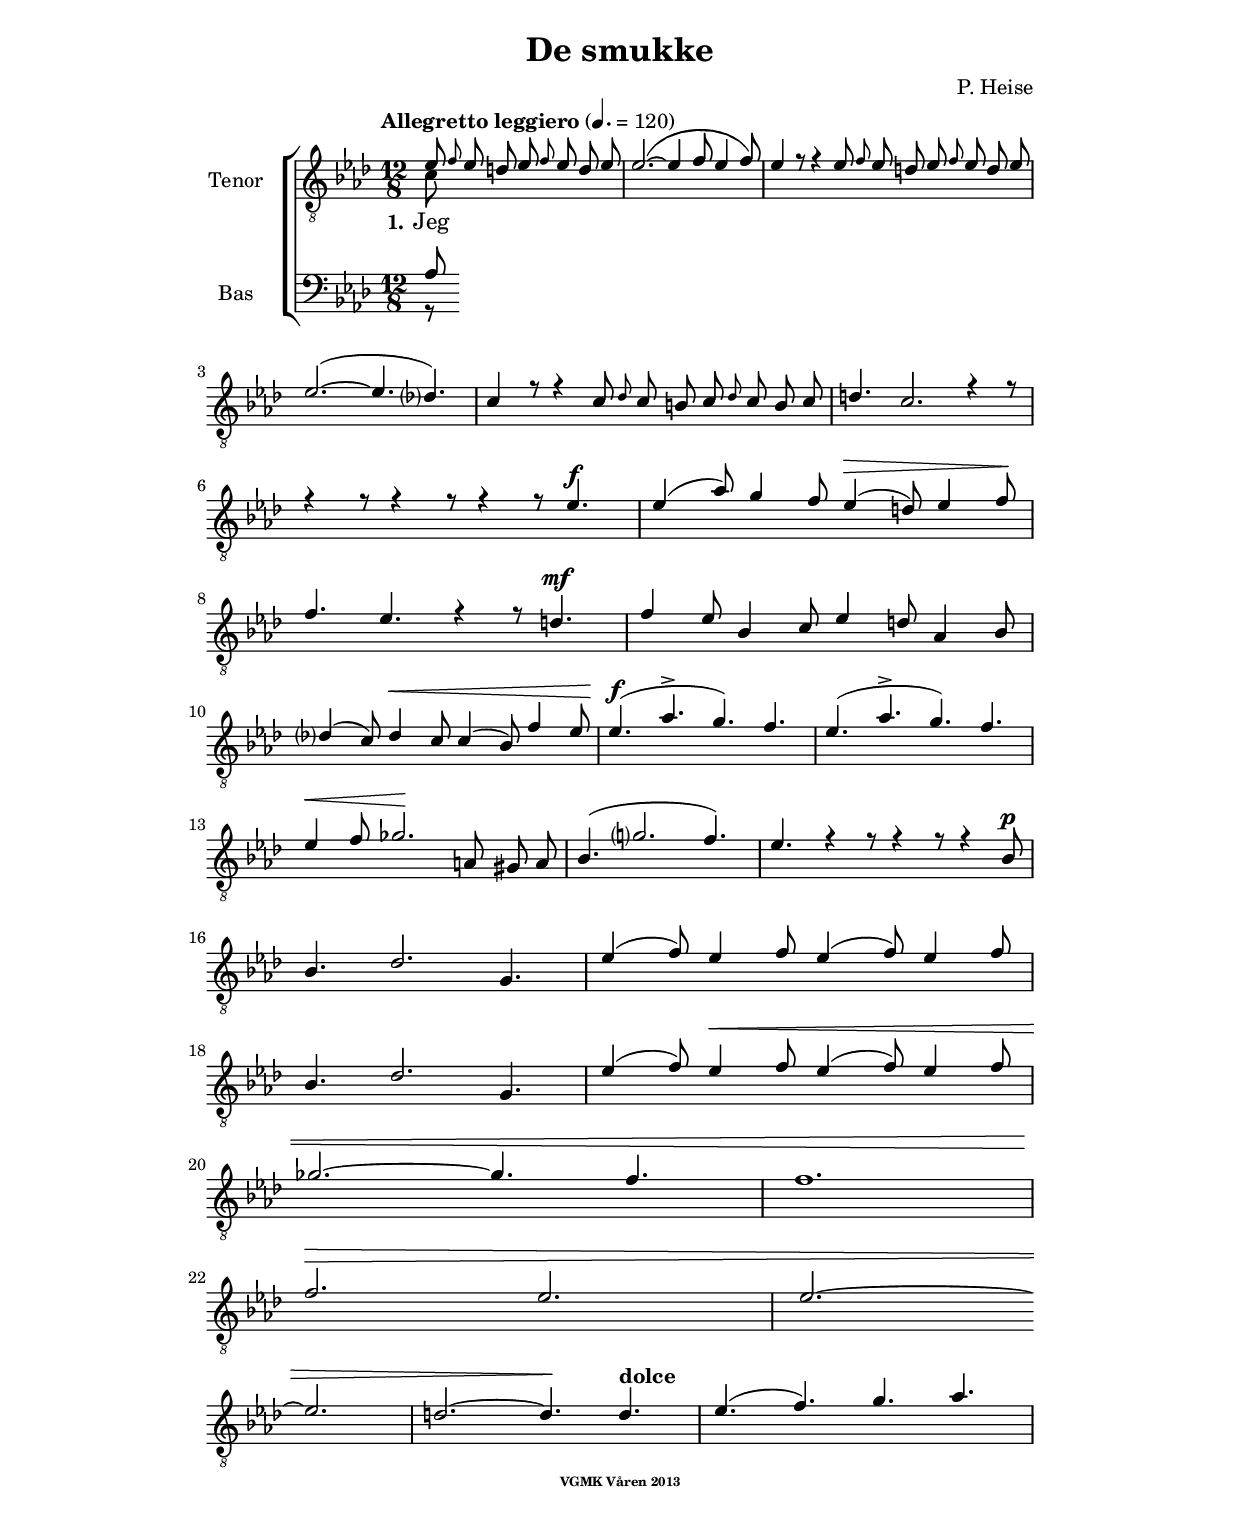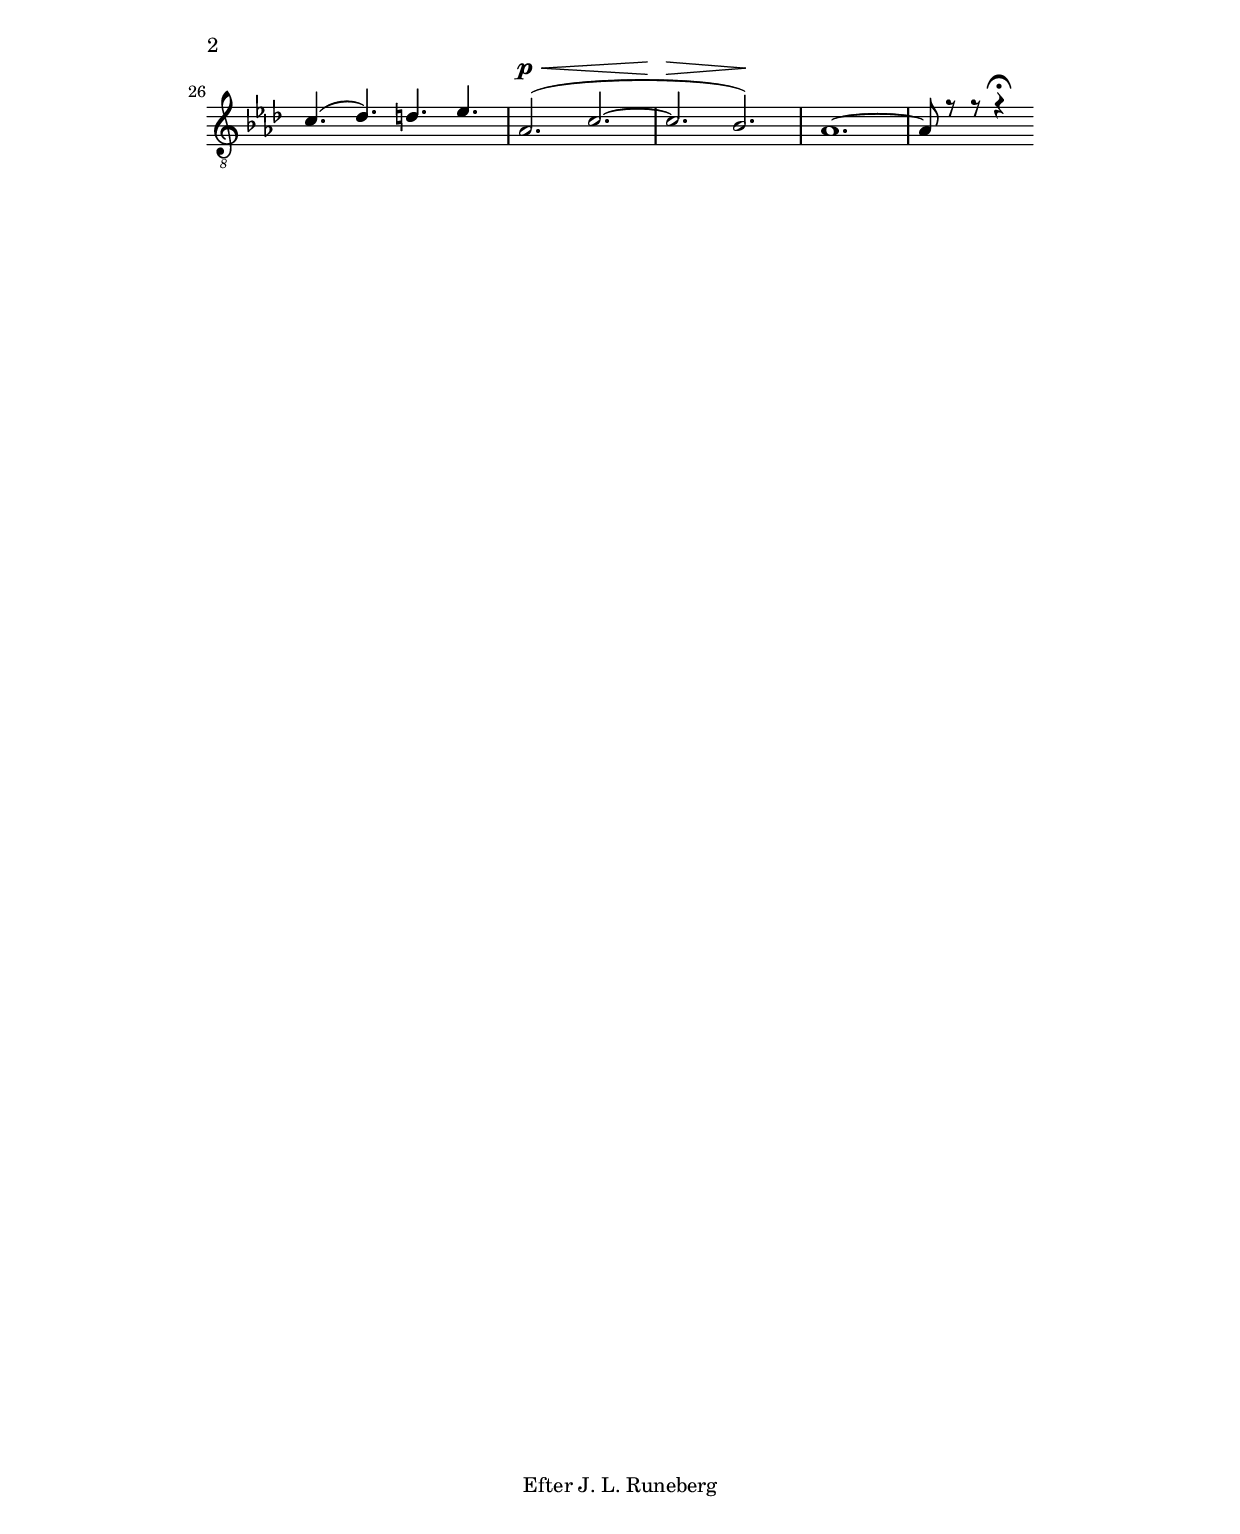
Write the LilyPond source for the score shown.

\version "2.12.2"

#(set-global-staff-size 18)

%\pointAndClickOff

\header {
%  dedication = "Dedikering"
   title = "De smukke"
%  subtitle = ""
%  poet = "1 Vanster"
%  meter = "2 Vanster"
   composer = "P. Heise"
%  arranger = "Hoger 2"
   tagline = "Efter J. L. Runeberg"
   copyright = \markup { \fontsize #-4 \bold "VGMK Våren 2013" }
}

\paper {
%  page-count = 1
%  left-margin = 45
   line-width = 140
   top-margin = 25
   bottom-margin = 25
%  systems-per-page = 4
%  ragged-last-bottom = ##f
%  annotate-spacing = ##t
%  foot-separation = 7
}

mybreak = { \break }

settings = \relative c {
   \tempo "Allegretto leggiero" 4.=120
   \key as \major
   \time 12/8
   \autoBeamOff
   #(set-accidental-style 'modern-cautionary)
   \override TextSpanner #'(bound-details left text) = "rit."
   \partial 8*7
}

%\slashedgrace Only available in lilypond 2.15+
sg = #(define-music-function (parser location note ) (ly:music?)
  #{
      \once \override Stem #'stroke-style = #"grace"
      \grace $note
  #})

tenorOne = \relative es' {
   \settings
%210
   es8 \sg f es d es \sg f es d es | es2.~(
   es4 f8 es4 f8) | es4 r8 r4 es8 \sg f es d es \sg f es d es |
   \mybreak

%211
   es2.~( es4. des4.) | c4 r8 r4 c8
   \sg des c b c \sg des c b c | d4. c2. r4 r8 |
   \mybreak

%212
   r4 r8 r4 r8 r4 r8 es4. ^\f | es4( as8) g4 f8 es4( ^\> d8) es4 f8 \! |
   \mybreak
   f4. es r4 r8 d4. ^\mf | f4 es8 bes4 c8 es4 d8 as4 bes8|
   \mybreak

%213
   des4( c8) des4 ^\< c8 c4( bes8) f'4 es8 | es4. \! \f ( as-> g) f | es( as-> g) f |
   \mybreak
   es4 ^\< f8 ges2. \! a,8 gis a | bes4.( g'2. f4.) | es r4 r8 r4 r8 r4 bes8 ^\p |
   \mybreak

%214
   bes4. des2. g,4. | es'4( f8) es4 f8 es4( f8) es4 f8 |
   \mybreak
   bes,4. des2. g,4. | es'4( f8) es4 ^\< f8 es4( f8) es4 f8 |
   \mybreak

%215
   ges2.~ ges4. f | f1. |
   \mybreak
   f2. \> es | es~
   \mybreak

%216
   es2. | d2.~ d4. \! \tempo "dolce" d | es( f) g as |
   \mybreak
   c,( des) d es | as,2.( ^\p ^\< c~ | c\> bes) \! | as1.~ | as8 r r r4 \fermata
   \bar ":|"
}

tenorTwo = \relative c' {
   \settings
   c8
}

bassOne = \relative as {
   \settings
   as8
}

bassTwo = \relative es {
   \settings
   r8
}

firstVerse = {
   \set stanza = "1."
   \lyricmode {
      Jeg
   }
}

%% Layout
\book{
   \score {
      \new ChoirStaff <<
         \new Staff <<
            \clef "G_8"
            \set Staff.instrumentName = "Tenor"
            \new Voice = "tenorOne" { \voiceOne \tenorOne }
            \new Voice = "tenorTwo" { \voiceTwo \tenorTwo }
            \new Lyrics \lyricsto "tenorOne" { \firstVerse }
         >>

         \new Staff <<
            \clef bass
            \set Staff.instrumentName = "Bas"
            \new Voice = "bassOne" { \voiceOne \bassOne }
            \new Voice = "bassTwo" { \voiceTwo \bassTwo }
         >>
      >>
      \layout{}
   }
}


#(define output-count -10) % Removes numbering
#(define output-suffix "alla")
\book{
   \score {
      \new ChoirStaff <<
         \new Staff <<
            \set Staff.instrumentName = "TenorOne"
            \new Voice = "tenorOne" { \unfoldRepeats \tenorOne }
         >>
         \new Staff <<
            \set Staff.instrumentName = "TenorTwo"
            \new Voice = "tenorTwo" { \unfoldRepeats \tenorTwo }
         >>

         \new Staff <<
            \set Staff.instrumentName = "BasOne"
            \new Voice = "bassOne" { \unfoldRepeats \bassOne }
         >>
         \new Staff <<
            \set Staff.instrumentName = "BasTwo"
            \new Voice = "bassTwo" { \unfoldRepeats \bassTwo }
         >>
      >>
      \midi{}
   }
}


#(define output-suffix "tenor1")
\book { \score { { \unfoldRepeats \tenorOne } \midi {\context{\Score \remove "Dynamic_performer"}} } }
#(define output-suffix "tenor2")
\book { \score { { \unfoldRepeats \tenorTwo } \midi {\context{\Score \remove "Dynamic_performer"}} } }
#(define output-suffix "bas1")
\book { \score { { \unfoldRepeats \bassOne } \midi {\context{\Score \remove "Dynamic_performer"}} } }
#(define output-suffix "bas2")
\book { \score { { \unfoldRepeats \bassTwo } \midi {\context{\Score \remove "Dynamic_performer"}} } }
